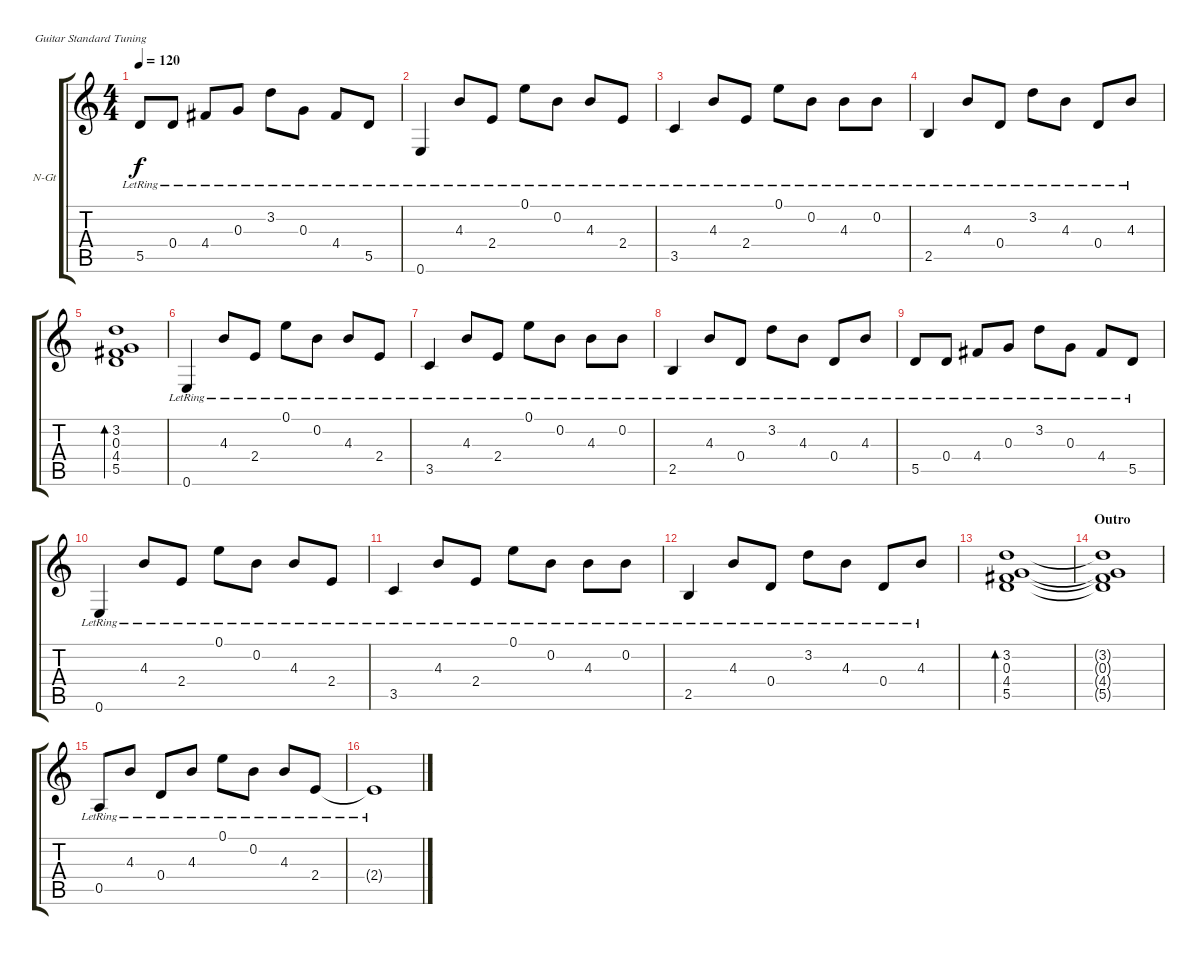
\bracketExtendMode groupsimilarinstruments
\firstSystemTrackNameOrientation horizontal
\otherSystemsTrackNameOrientation horizontal
\track ("Zakk Wylde - Acoustic" "N-Gt") {instrument acousticguitarnylon}
\staff {score tabs}
\tuning (E4 B3 G3 D3 A2 E2)
\ts (4 4)
\tempo 120
\clef g2
\ks c
5.5{lr}.8{dy f} 0.4{lr}.8 4.4{lr}.8 0.3{lr}.8 3.2{lr}.8 0.3{lr}.8 4.4{lr}.8 5.5{lr}.8 |
0.6{lr}.4 4.3{lr}.8 2.4{lr}.8 0.1{lr}.8 0.2{lr}.8 4.3{lr}.8 2.4{lr}.8 |
3.5{lr}.4 4.3{lr}.8 2.4{lr}.8 0.1{lr}.8 0.2{lr}.8 4.3{lr}.8 0.2{lr}.8 |
2.5{lr}.4 4.3{lr}.8 0.4{lr}.8 3.2{lr}.8 4.3{lr}.8 0.4{lr}.8 4.3{lr}.8 |
(3.2 0.3 4.4 5.5).1{bd 480} |
0.6{lr}.4 4.3{lr}.8 2.4{lr}.8 0.1{lr}.8 0.2{lr}.8 4.3{lr}.8 2.4{lr}.8 |
3.5{lr}.4 4.3{lr}.8 2.4{lr}.8 0.1{lr}.8 0.2{lr}.8 4.3{lr}.8 0.2{lr}.8 |
2.5{lr}.4 4.3{lr}.8 0.4{lr}.8 3.2{lr}.8 4.3{lr}.8 0.4{lr}.8 4.3{lr}.8 |
5.5{lr}.8 0.4{lr}.8 4.4{lr}.8 0.3{lr}.8 3.2{lr}.8 0.3{lr}.8 4.4{lr}.8 5.5{lr}.8 |
0.6{lr}.4 4.3{lr}.8 2.4{lr}.8 0.1{lr}.8 0.2{lr}.8 4.3{lr}.8 2.4{lr}.8 |
3.5{lr}.4 4.3{lr}.8 2.4{lr}.8 0.1{lr}.8 0.2{lr}.8 4.3{lr}.8 0.2{lr}.8 |
2.5{lr}.4 4.3{lr}.8 0.4{lr}.8 3.2{lr}.8 4.3{lr}.8 0.4{lr}.8 4.3{lr}.8 |
(3.2 0.3 4.4 5.5).1{bd 480} |
\section ("" "Outro")
(3.2{t} 0.3{t} 4.4{t} 5.5{t}).1 |
0.5{lr}.8 4.3{lr}.8 0.4{lr}.8 4.3{lr}.8 0.1{lr}.8 0.2{lr}.8 4.3{lr}.8 2.4{lr}.8 |
2.4{lr t}.1
